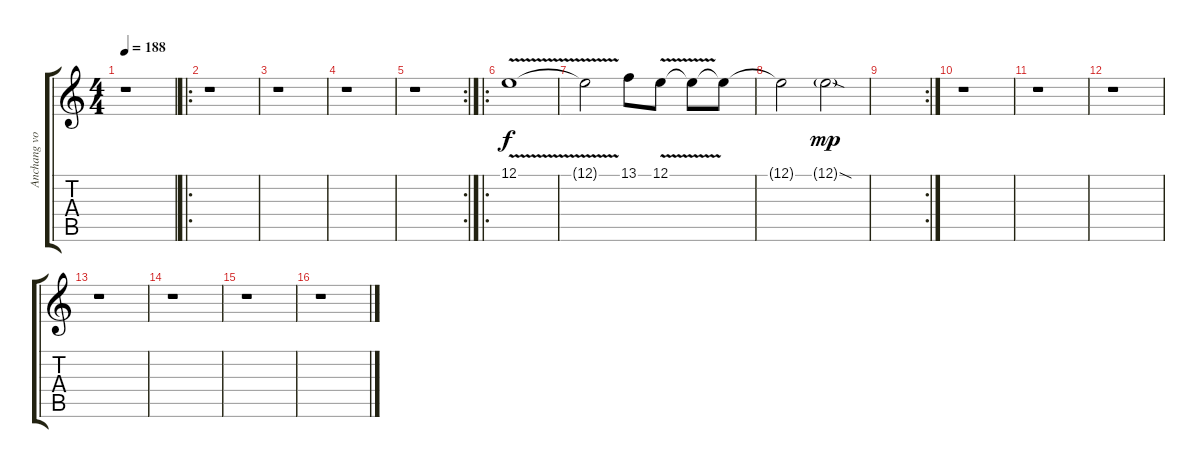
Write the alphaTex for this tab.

\track ("Anchang vocal" "Anchang vo") {instrument synthbrass1}
\staff {score tabs}
\tuning (E4 B3 G3 D3 A2 E2) {hide}
\ts (4 4)
\tempo 188
\clef g2
\ks c
r.1{dy f instrument synthbrass1} |
\ro
r.1 |
r.1 |
r.1 |
\rc 2
r.1 |
\ro
12.1{v}.1 |
12.1{t}.2 13.1.8 12.1{v}.8 12.1{t}.8 12.1{t}.8 |
12.1{t}.2 12.1{sod g}.2{dy mp} |
\rc 2
|
r.1{volume 16} |
r.1 |
r.1 |
r.1 |
r.1 |
r.1 |
r.1
